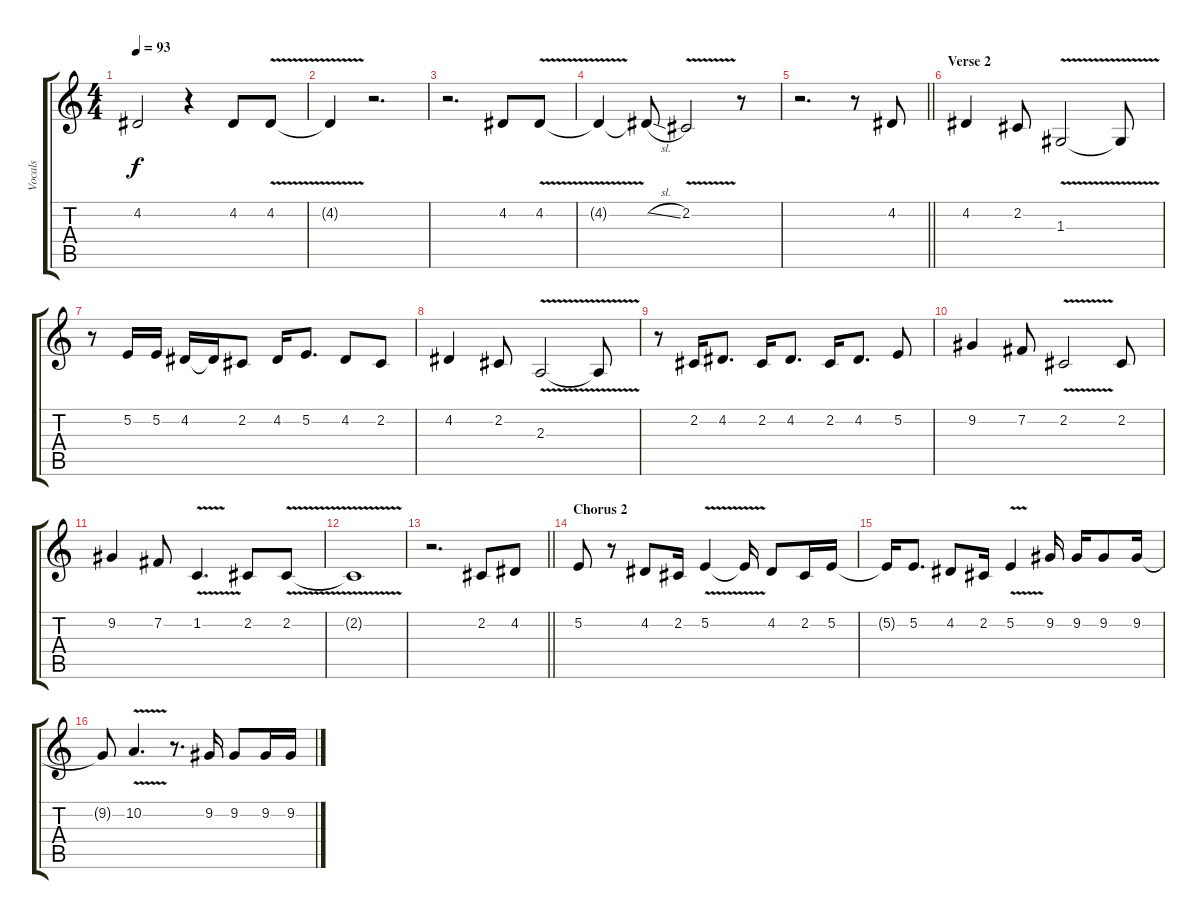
\track ("Vocals" "Vocals") {instrument altosax}
\staff {score tabs}
\tuning (E4 B3 G3 D3 A2 E2) {hide}
\ts (4 4)
\tempo 93
\clef g2
\ks c
4.2{t}.2{dy f} r.4 4.2.8 4.2{v}.8 |
4.2{t}.4 r.2{d} |
r.2{d} 4.2.8 4.2{v}.8 |
4.2{t}.4 4.2{sl t}.8 2.2{v}.2 r.8 |
\barLineRight lightlight
r.2{d} r.8 4.2.8 |
\section ("" "Verse 2")
4.2.4 2.2.8 1.3{v}.2 1.3{t}.8 |
r.8 5.2.16 5.2.16 4.2.16 4.2{t}.16 2.2.8 4.2.16 5.2.8{d} 4.2.8 2.2.8 |
4.2.4 2.2.8 2.3{v}.2 2.3{t}.8 |
r.8 2.2.16 4.2.8{d} 2.2.16 4.2.8{d} 2.2.16 4.2.8{d} 5.2.8 |
9.2.4 7.2.8 2.2{v}.2 2.2.8 |
9.2.4 7.2.8 1.2{v}.4{d} 2.2.8 2.2{v}.8 |
2.2{t}.1 |
\barLineRight lightlight
r.2{d} 2.2.8 4.2.8 |
\section ("" "Chorus 2")
5.2.8 r.8 4.2.8 2.2.16 5.2{v}.4 5.2{t}.16 4.2.8 2.2.16 5.2.16 |
5.2{t}.16 5.2.8{d} 4.2.8 2.2.16 5.2{v}.4 9.2.16 9.2.16 9.2.8 9.2.16 |
9.2{t}.8 10.2{v}.4{d} r.8{d} 9.2.16 9.2.8 9.2.16 9.2.16
